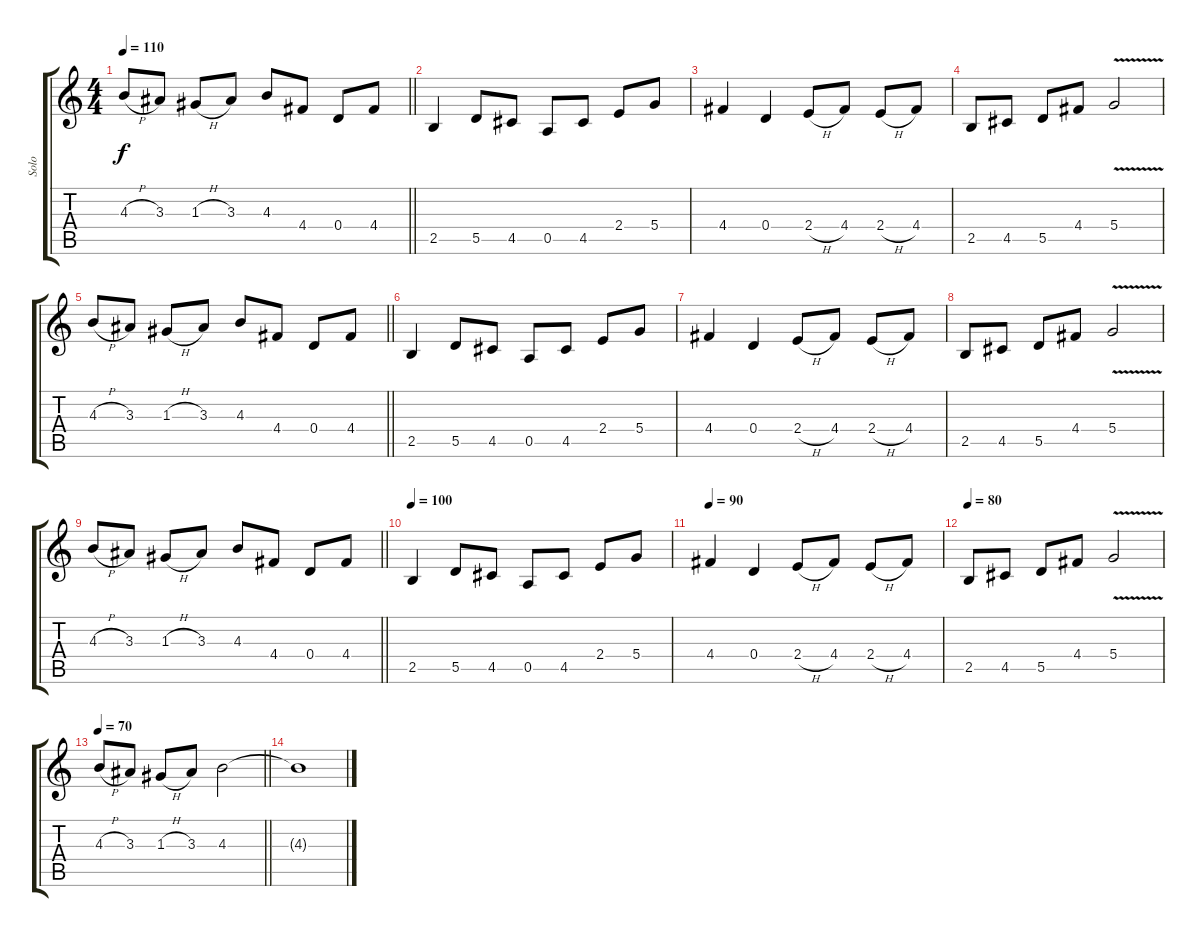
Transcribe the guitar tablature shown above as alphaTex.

\track ("Solo" "Solo") {instrument distortionguitar}
\staff {score tabs}
\tuning (E4 B3 G3 D3 A2 E2) {hide}
\ts (4 4)
\tempo 110
\clef g2
\barLineRight lightlight
\ks c
4.3{h}.8{dy f} 3.3.8 1.3{h}.8 3.3.8 4.3.8 4.4.8 0.4.8 4.4.8 |
2.5.4 5.5.8 4.5.8 0.5.8 4.5.8 2.4.8 5.4.8 |
4.4.4 0.4.4 2.4{h}.8 4.4.8 2.4{h}.8 4.4.8 |
2.5.8 4.5.8 5.5.8 4.4.8 5.4{v}.2 |
\barLineRight lightlight
4.3{h}.8 3.3.8 1.3{h}.8 3.3.8 4.3.8 4.4.8 0.4.8 4.4.8 |
2.5.4 5.5.8 4.5.8 0.5.8 4.5.8 2.4.8 5.4.8 |
4.4.4 0.4.4 2.4{h}.8 4.4.8 2.4{h}.8 4.4.8 |
2.5.8 4.5.8 5.5.8 4.4.8 5.4{v}.2 |
\barLineRight lightlight
4.3{h}.8 3.3.8 1.3{h}.8 3.3.8 4.3.8 4.4.8 0.4.8 4.4.8 |
\section ("" "")
\tempo 100
2.5.4 5.5.8 4.5.8 0.5.8 4.5.8 2.4.8 5.4.8 |
\tempo 90
4.4.4 0.4.4 2.4{h}.8 4.4.8 2.4{h}.8 4.4.8 |
\tempo 80
2.5.8 4.5.8 5.5.8 4.4.8 5.4{v}.2 |
\tempo 70
\barLineRight lightlight
4.3{h}.8 3.3.8 1.3{h}.8 3.3.8 4.3.2 |
4.3{t}.1
